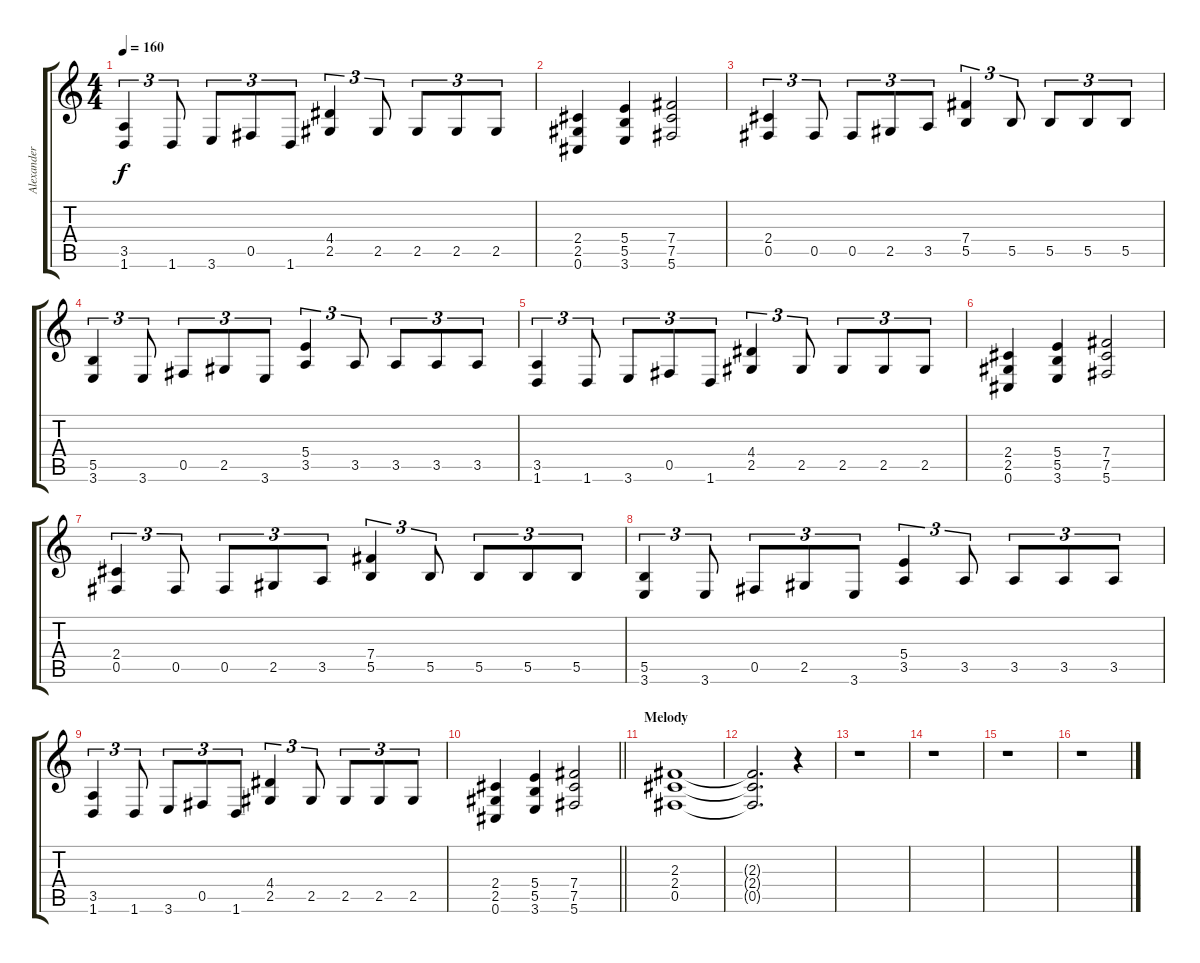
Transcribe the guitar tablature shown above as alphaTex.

\track ("Alexander Kuoppala" "Alexander ") {instrument distortionguitar}
\staff {score tabs}
\tuning (Db4 Ab3 E3 B2 Gb2 Db2) {hide}
\ts (4 4)
\tempo 160
\clef g2
\ks c
(3.5 1.6).4{tu (3 2) dy f} 1.6.8{tu (3 2)} 3.6.8{tu (3 2)} 0.5.8{tu (3 2)} 1.6.8{tu (3 2)} (4.4 2.5).4{tu (3 2)} 2.5.8{tu (3 2)} 2.5.8{tu (3 2)} 2.5.8{tu (3 2)} 2.5.8{tu (3 2)} |
(2.4 2.5 0.6).4 (5.4 5.5 3.6).4 (7.4 7.5 5.6).2 |
(2.4 0.5).4{tu (3 2)} 0.5.8{tu (3 2)} 0.5.8{tu (3 2)} 2.5.8{tu (3 2)} 3.5.8{tu (3 2)} (7.4 5.5).4{tu (3 2)} 5.5.8{tu (3 2)} 5.5.8{tu (3 2)} 5.5.8{tu (3 2)} 5.5.8{tu (3 2)} |
(5.5 3.6).4{tu (3 2)} 3.6.8{tu (3 2)} 0.5.8{tu (3 2)} 2.5.8{tu (3 2)} 3.6.8{tu (3 2)} (5.4 3.5).4{tu (3 2)} 3.5.8{tu (3 2)} 3.5.8{tu (3 2)} 3.5.8{tu (3 2)} 3.5.8{tu (3 2)} |
(3.5 1.6).4{tu (3 2)} 1.6.8{tu (3 2)} 3.6.8{tu (3 2)} 0.5.8{tu (3 2)} 1.6.8{tu (3 2)} (4.4 2.5).4{tu (3 2)} 2.5.8{tu (3 2)} 2.5.8{tu (3 2)} 2.5.8{tu (3 2)} 2.5.8{tu (3 2)} |
(2.4 2.5 0.6).4 (5.4 5.5 3.6).4 (7.4 7.5 5.6).2 |
(2.4 0.5).4{tu (3 2)} 0.5.8{tu (3 2)} 0.5.8{tu (3 2)} 2.5.8{tu (3 2)} 3.5.8{tu (3 2)} (7.4 5.5).4{tu (3 2)} 5.5.8{tu (3 2)} 5.5.8{tu (3 2)} 5.5.8{tu (3 2)} 5.5.8{tu (3 2)} |
(5.5 3.6).4{tu (3 2)} 3.6.8{tu (3 2)} 0.5.8{tu (3 2)} 2.5.8{tu (3 2)} 3.6.8{tu (3 2)} (5.4 3.5).4{tu (3 2)} 3.5.8{tu (3 2)} 3.5.8{tu (3 2)} 3.5.8{tu (3 2)} 3.5.8{tu (3 2)} |
(3.5 1.6).4{tu (3 2)} 1.6.8{tu (3 2)} 3.6.8{tu (3 2)} 0.5.8{tu (3 2)} 1.6.8{tu (3 2)} (4.4 2.5).4{tu (3 2)} 2.5.8{tu (3 2)} 2.5.8{tu (3 2)} 2.5.8{tu (3 2)} 2.5.8{tu (3 2)} |
\barLineRight lightlight
(2.4 2.5 0.6).4 (5.4 5.5 3.6).4 (7.4 7.5 5.6).2 |
\section ("" "Melody")
(2.3 2.4 0.5).1 |
(2.3{t} 2.4{t} 0.5{t}).2{d} r.4 |
r.1 |
r.1 |
r.1 |
r.1
